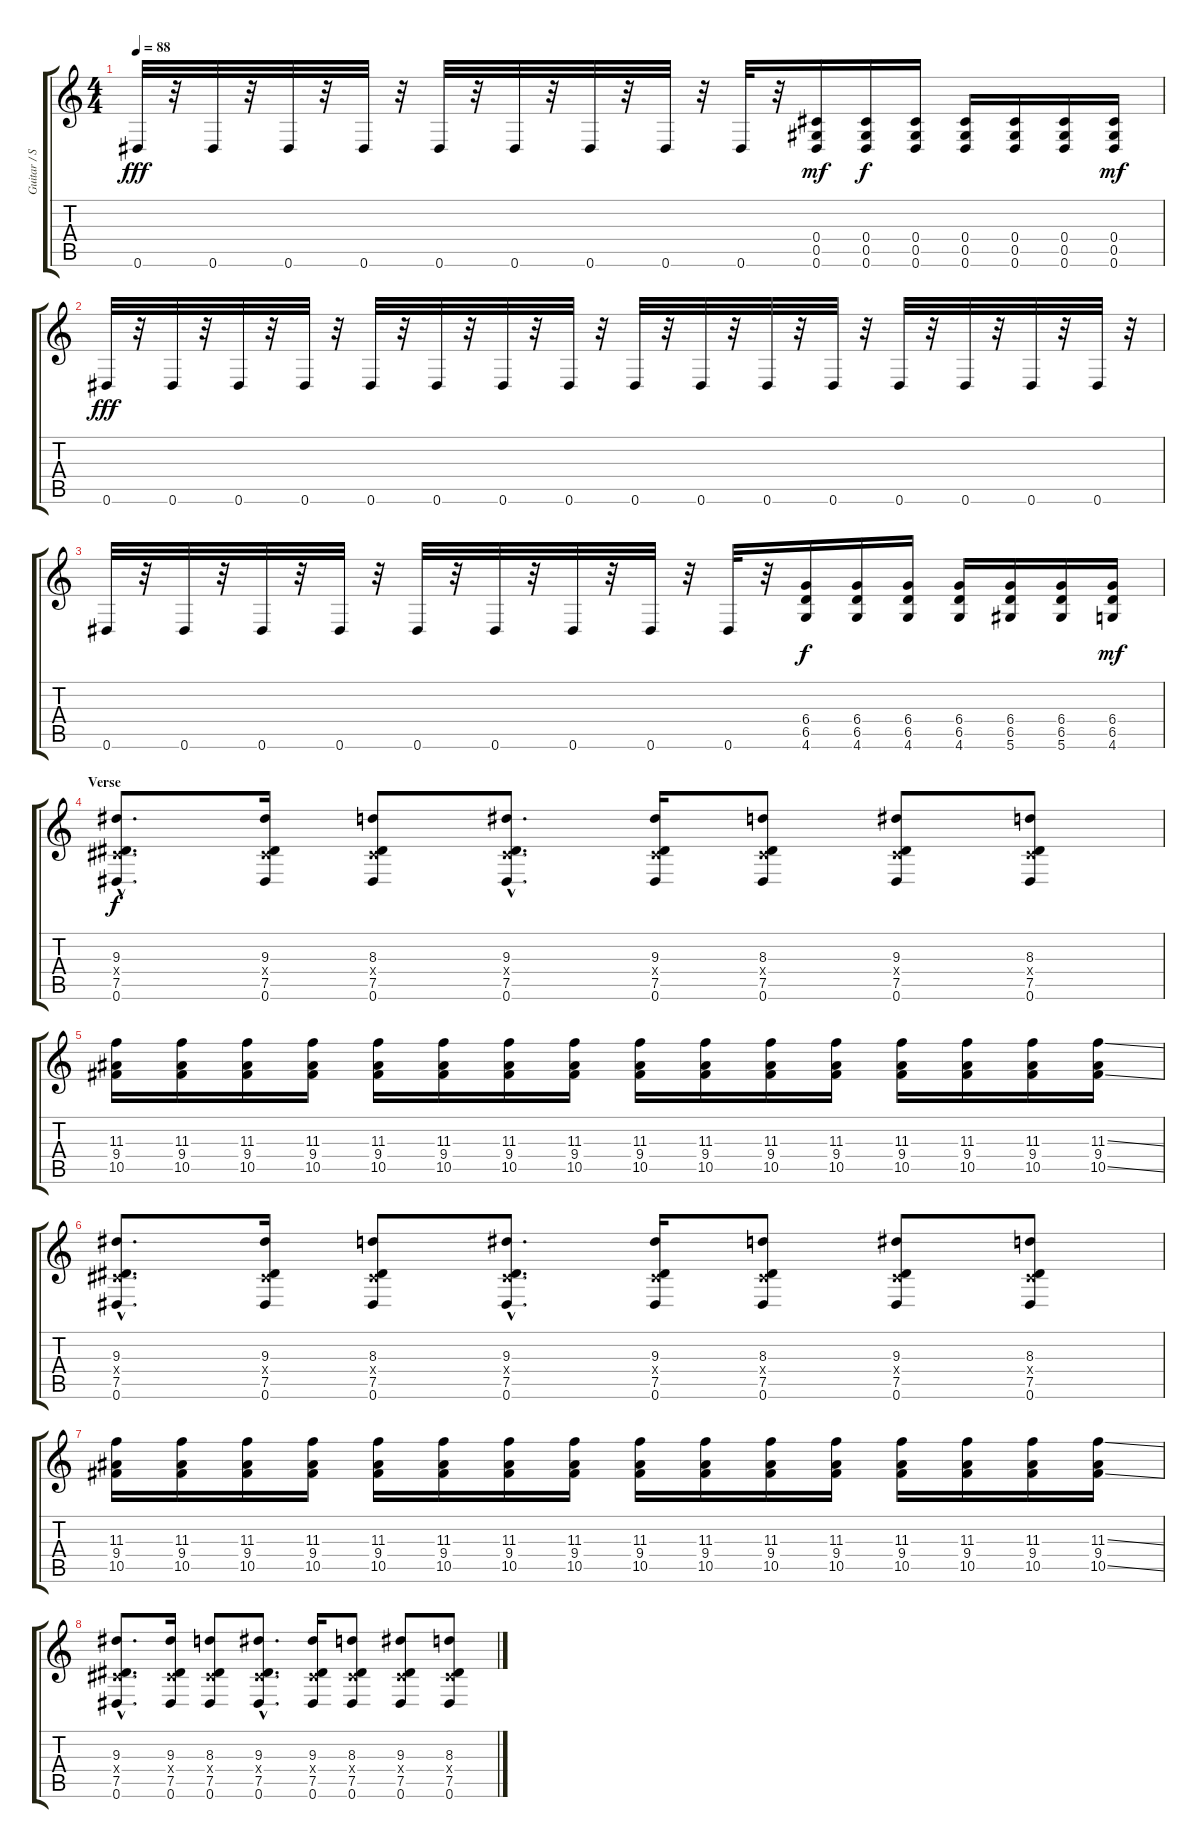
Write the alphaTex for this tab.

\track ("Guitar / Stef Carpenter" "Guitar / S") {instrument distortionguitar}
\staff {score tabs}
\tuning (Eb4 Bb3 Gb3 Db3 Ab2 Eb2) {hide}
\ts (4 4)
\tempo 88
\clef g2
\ks c
0.6.32{dy fff} r.32 0.6.32 r.32 0.6.32 r.32 0.6.32 r.32 0.6.32 r.32 0.6.32 r.32 0.6.32 r.32 0.6.32 r.32 0.6.32 r.32 (0.4 0.5 0.6).16{dy mf} (0.4 0.5 0.6).16{dy f} (0.4 0.5 0.6).16 (0.4 0.5 0.6).16 (0.4 0.5 0.6).16 (0.4 0.5 0.6).16 (0.4 0.5 0.6).16{dy mf} |
0.6.32{dy fff} r.32 0.6.32 r.32 0.6.32 r.32 0.6.32 r.32 0.6.32 r.32 0.6.32 r.32 0.6.32 r.32 0.6.32 r.32 0.6.32 r.32 0.6.32 r.32 0.6.32 r.32 0.6.32 r.32 0.6.32 r.32 0.6.32 r.32 0.6.32 r.32 0.6.32 r.32 |
0.6.32 r.32 0.6.32 r.32 0.6.32 r.32 0.6.32 r.32 0.6.32 r.32 0.6.32 r.32 0.6.32 r.32 0.6.32 r.32 0.6.32 r.32 (6.4 6.5 4.6).16{dy f} (6.4 6.5 4.6).16 (6.4 6.5 4.6).16 (6.4 6.5 4.6).16 (6.4 6.5 5.6).16 (6.4 6.5 5.6).16 (6.4 6.5 4.6).16{dy mf} |
\section ("" "Verse")
(9.3{hac} 0.4{hac x} 7.5{hac} 0.6{hac}).8{d dy f} (9.3 0.4{x} 7.5 0.6).16 (8.3 0.4{x} 7.5 0.6).8 (9.3{hac} 0.4{hac x} 7.5{hac} 0.6{hac}).8{d} (9.3 0.4{x} 7.5 0.6).16 (8.3 0.4{x} 7.5 0.6).8 (9.3 0.4{x} 7.5 0.6).8 (8.3 0.4{x} 7.5 0.6).8 |
(11.3 9.4 10.5).16 (11.3 9.4 10.5).16 (11.3 9.4 10.5).16 (11.3 9.4 10.5).16 (11.3 9.4 10.5).16 (11.3 9.4 10.5).16 (11.3 9.4 10.5).16 (11.3 9.4 10.5).16 (11.3 9.4 10.5).16 (11.3 9.4 10.5).16 (11.3 9.4 10.5).16 (11.3 9.4 10.5).16 (11.3 9.4 10.5).16 (11.3 9.4 10.5).16 (11.3 9.4 10.5).16 (11.3{ss} 9.4 10.5{ss}).16 |
(9.3{hac} 0.4{hac x} 7.5{hac} 0.6{hac}).8{d} (9.3 0.4{x} 7.5 0.6).16 (8.3 0.4{x} 7.5 0.6).8 (9.3{hac} 0.4{hac x} 7.5{hac} 0.6{hac}).8{d} (9.3 0.4{x} 7.5 0.6).16 (8.3 0.4{x} 7.5 0.6).8 (9.3 0.4{x} 7.5 0.6).8 (8.3 0.4{x} 7.5 0.6).8 |
(11.3 9.4 10.5).16 (11.3 9.4 10.5).16 (11.3 9.4 10.5).16 (11.3 9.4 10.5).16 (11.3 9.4 10.5).16 (11.3 9.4 10.5).16 (11.3 9.4 10.5).16 (11.3 9.4 10.5).16 (11.3 9.4 10.5).16 (11.3 9.4 10.5).16 (11.3 9.4 10.5).16 (11.3 9.4 10.5).16 (11.3 9.4 10.5).16 (11.3 9.4 10.5).16 (11.3 9.4 10.5).16 (11.3{ss} 9.4 10.5{ss}).16 |
(9.3{hac} 0.4{hac x} 7.5{hac} 0.6{hac}).8{d} (9.3 0.4{x} 7.5 0.6).16 (8.3 0.4{x} 7.5 0.6).8 (9.3{hac} 0.4{hac x} 7.5{hac} 0.6{hac}).8{d} (9.3 0.4{x} 7.5 0.6).16 (8.3 0.4{x} 7.5 0.6).8 (9.3 0.4{x} 7.5 0.6).8 (8.3 0.4{x} 7.5 0.6).8
